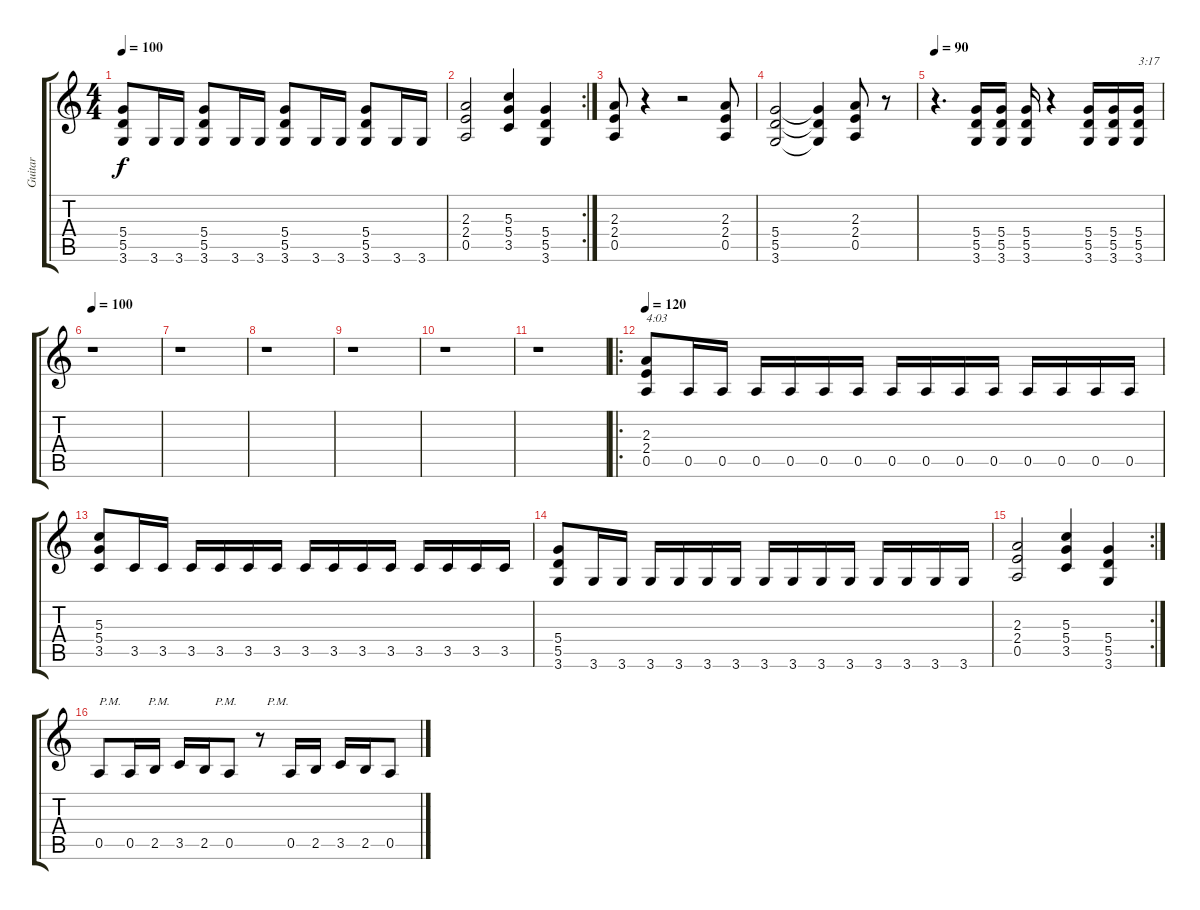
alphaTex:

\track ("Guitar " "Guitar ") {instrument distortionguitar}
\staff {score tabs}
\tuning (E4 B3 G3 D3 A2 E2) {hide}
\ts (4 4)
\tempo 100
\clef g2
\ks c
(5.4 5.5 3.6).8{dy f} 3.6.16 3.6.16 (5.4 5.5 3.6).8 3.6.16 3.6.16 (5.4 5.5 3.6).8 3.6.16 3.6.16 (5.4 5.5 3.6).8 3.6.16 3.6.16 |
\rc 2
(2.3 2.4 0.5).2 (5.3 5.4 3.5).4 (5.4 5.5 3.6).4 |
(2.3 2.4 0.5).8 r.4 r.2 (2.3 2.4 0.5).8 |
(5.4 5.5 3.6).2 (5.4{t} 5.5{t} 3.6{t}).4 (2.3 2.4 0.5).8 r.8 |
\tempo 90
r.4{d} (5.4 5.5 3.6).16 (5.4 5.5 3.6).16 (5.4 5.5 3.6).16 r.4 (5.4 5.5 3.6).16 (5.4 5.5 3.6).16 (5.4 5.5 3.6).16{txt "3:17"} |
\tempo 100
r.1 |
r.1 |
r.1 |
r.1 |
r.1 |
r.1 |
\ro
\tempo 120
(2.3 2.4 0.5).8{txt "4:03"} 0.5.16 0.5.16 0.5.16 0.5.16 0.5.16 0.5.16 0.5.16 0.5.16 0.5.16 0.5.16 0.5.16 0.5.16 0.5.16 0.5.16 |
(5.3 5.4 3.5).8 3.5.16 3.5.16 3.5.16 3.5.16 3.5.16 3.5.16 3.5.16 3.5.16 3.5.16 3.5.16 3.5.16 3.5.16 3.5.16 3.5.16 |
(5.4 5.5 3.6).8 3.6.16 3.6.16 3.6.16 3.6.16 3.6.16 3.6.16 3.6.16 3.6.16 3.6.16 3.6.16 3.6.16 3.6.16 3.6.16 3.6.16 |
\rc 2
(2.3 2.4 0.5).2 (5.3 5.4 3.5).4 (5.4 5.5 3.6).4 |
0.5.8{txt "P.M.         P.M.               P.M.          P.M."} 0.5.16 2.5.16 3.5.16 2.5.16 0.5.8 r.8 0.5.16 2.5.16 3.5.16 2.5.16 0.5.8
